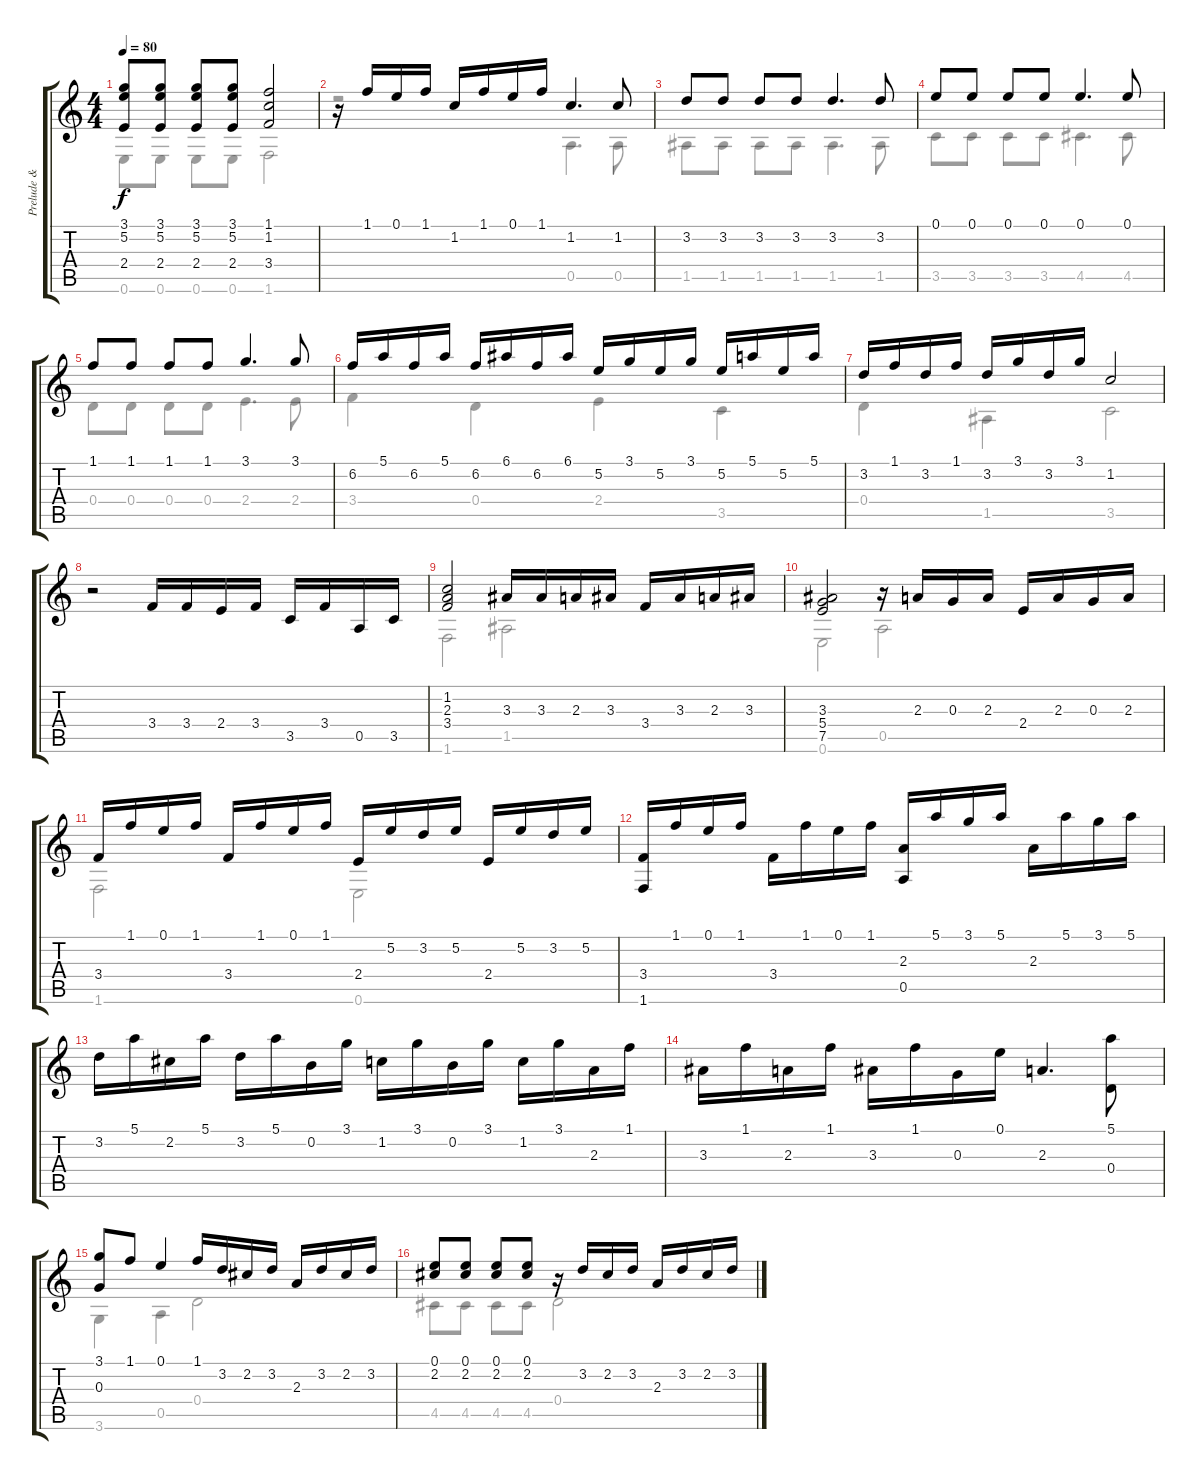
\track ("Prelude & Fugue BWV 553" "Prelude & ") {instrument acousticguitarnylon}
\staff {score tabs}
\tuning (E4 B3 G3 D3 A2 E2) {hide}
\voice
\ts (4 4)
\tempo 80
\clef g2
\ks c
(3.1 5.2 2.4).8{dy f} (3.1 5.2 2.4).8 (3.1 5.2 2.4).8 (3.1 5.2 2.4).8 (1.1 1.2 3.4).2 |
r.16 1.1.16 0.1.16 1.1.16 1.2.16 1.1.16 0.1.16 1.1.16 1.2.4{d} 1.2.8 |
3.2.8 3.2.8 3.2.8 3.2.8 3.2.4{d} 3.2.8 |
0.1.8 0.1.8 0.1.8 0.1.8 0.1.4{d} 0.1.8 |
1.1.8 1.1.8 1.1.8 1.1.8 3.1.4{d} 3.1.8 |
6.2.16 5.1.16 6.2.16 5.1.16 6.2.16 6.1.16 6.2.16 6.1.16 5.2.16 3.1.16 5.2.16 3.1.16 5.2.16 5.1.16 5.2.16 5.1.16 |
3.2.16 1.1.16 3.2.16 1.1.16 3.2.16 3.1.16 3.2.16 3.1.16 1.2.2 |
r.2 3.4.16 3.4.16 2.4.16 3.4.16 3.5.16 3.4.16 0.5.16 3.5.16 |
(1.2 2.3 3.4).2 3.3.16 3.3.16 2.3.16 3.3.16 3.4.16 3.3.16 2.3.16 3.3.16 |
(3.3 5.4 7.5).2 r.16 2.3.16 0.3.16 2.3.16 2.4.16 2.3.16 0.3.16 2.3.16 |
3.4.16 1.1.16 0.1.16 1.1.16 3.4.16 1.1.16 0.1.16 1.1.16 2.4.16 5.2.16 3.2.16 5.2.16 2.4.16 5.2.16 3.2.16 5.2.16 |
(3.4 1.6).16 1.1.16 0.1.16 1.1.16 3.4.16 1.1.16 0.1.16 1.1.16 (2.3 0.5).16 5.1.16 3.1.16 5.1.16 2.3.16 5.1.16 3.1.16 5.1.16 |
3.2.16 5.1.16 2.2.16 5.1.16 3.2.16 5.1.16 0.2.16 3.1.16 1.2.16 3.1.16 0.2.16 3.1.16 1.2.16 3.1.16 2.3.16 1.1.16 |
3.3.16 1.1.16 2.3.16 1.1.16 3.3.16 1.1.16 0.3.16 0.1.16 2.3.4{d} (5.1 0.4).8 |
(3.1 0.3).8 1.1.8 0.1.4 1.1.16 3.2.16 2.2.16 3.2.16 2.3.16 3.2.16 2.2.16 3.2.16 |
(0.1 2.2).8 (0.1 2.2).8 (0.1 2.2).8 (0.1 2.2).8 r.16 3.2.16 2.2.16 3.2.16 2.3.16 3.2.16 2.2.16 3.2.16
\voice
\clef g2
\ottava regular
\simile none
\ks c
0.6.8{dy f} 0.6.8 0.6.8 0.6.8 1.6.2 |
r.2 0.5.4{d} 0.5.8 |
1.5.8 1.5.8 1.5.8 1.5.8 1.5.4{d} 1.5.8 |
3.5.8 3.5.8 3.5.8 3.5.8 4.5.4{d} 4.5.8 |
0.4.8 0.4.8 0.4.8 0.4.8 2.4.4{d} 2.4.8 |
3.4.4 0.4.4 2.4.4 3.5.4 |
0.4.4 1.5.4 3.5.2 |
|
1.6.2 1.5.2 |
0.6.2 0.5.2 |
1.6.2 0.6.2 |
|
|
|
3.6.4 0.5.4 0.4.2 |
4.5.8 4.5.8 4.5.8 4.5.8 0.4.2
